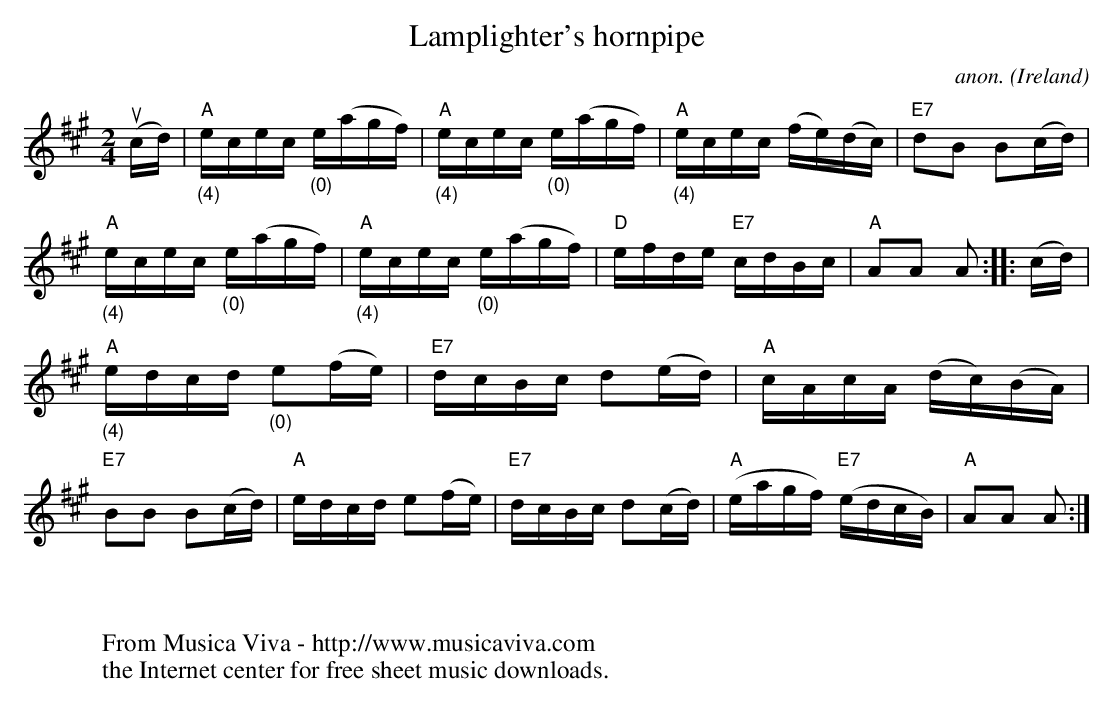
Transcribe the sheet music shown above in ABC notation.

X:1
T:Lamplighter's hornpipe
C:anon.
O:Ireland
M:2/4
L:1/16
K:A
(ucd)|"A""_(4)"ecec "_(0)"e(agf)|"A""_(4)"ecec "_(0)"e(agf)|\
"A""_(4)"ecec (fe)(dc)|"E7"d2B2 B2(cd)|"A""_(4)"ecec "_(0)"e(agf)|\
"A""_(4)"ecec "_(0)"e(agf)|"D"efde "E7"cdBc|"A"A2A2 A2::(cd)|\
"A""_(4)"edcd "_(0)"e2(fe)|"E7"dcBc d2(ed)|"A"cAcA (dc)(BA)|\
"E7"B2B2 B2(cd)|"A"edcd e2(fe)|"E7"dcBc d2(cd)|\
"A"(eagf) "E7"(edcB)|"A"A2A2 A2:|
W:
W:
W:  From Musica Viva - http://www.musicaviva.com
W:  the Internet center for free sheet music downloads.
